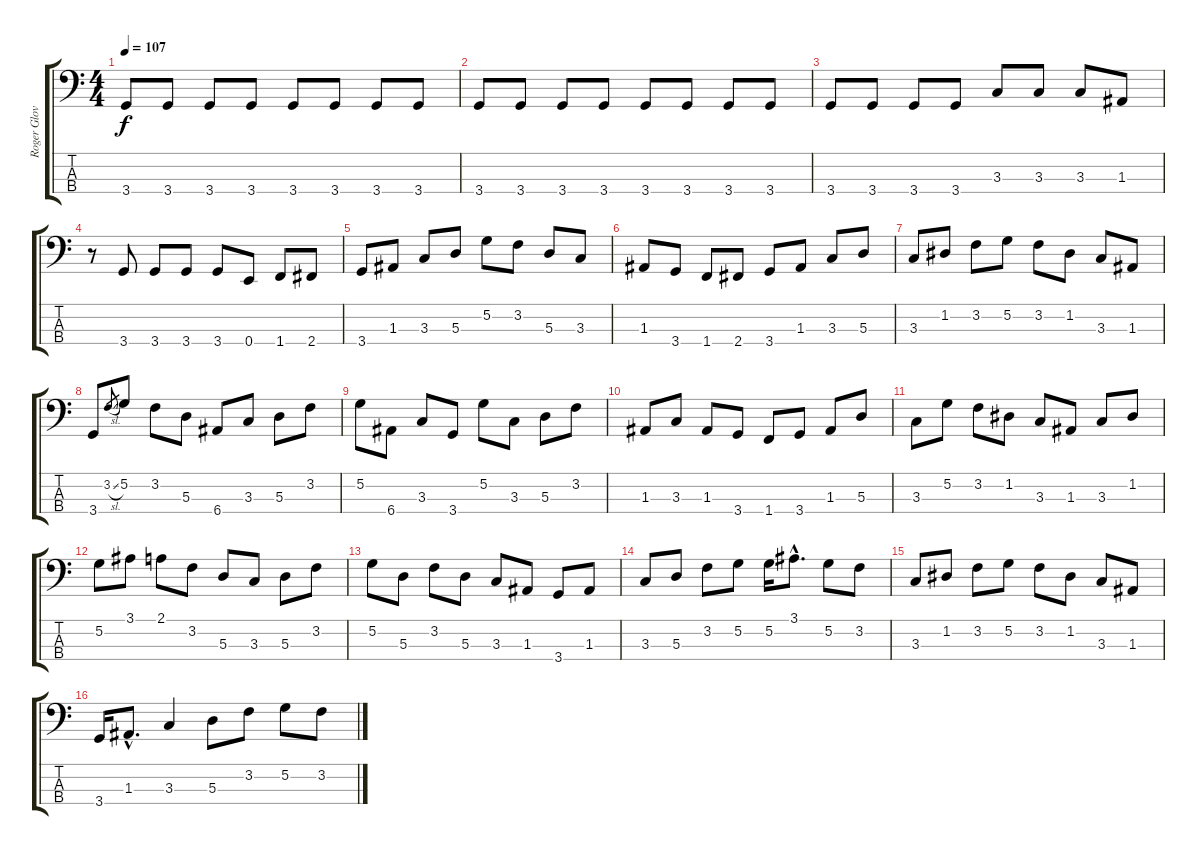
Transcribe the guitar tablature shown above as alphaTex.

\track ("Roger Glover" "Roger Glov") {instrument electricbasspick}
\staff {score tabs}
\tuning (G2 D2 A1 E1) {hide}
\ts (4 4)
\tempo 107
\clef f4
\ks c
3.4.8{dy f} 3.4.8 3.4.8 3.4.8 3.4.8 3.4.8 3.4.8 3.4.8 |
3.4.8 3.4.8 3.4.8 3.4.8 3.4.8 3.4.8 3.4.8 3.4.8 |
3.4.8 3.4.8 3.4.8 3.4.8 3.3.8 3.3.8 3.3.8 1.3.8 |
r.8 3.4.8 3.4.8 3.4.8 3.4.8 0.4.8 1.4.8 2.4.8 |
3.4.8 1.3.8 3.3.8 5.3.8 5.2.8 3.2.8 5.3.8 3.3.8 |
1.3.8 3.4.8 1.4.8 2.4.8 3.4.8 1.3.8 3.3.8 5.3.8 |
3.3.8 1.2.8 3.2.8 5.2.8 3.2.8 1.2.8 3.3.8 1.3.8 |
3.4.8 3.2{sl}.8{gr} 5.2.8 3.2.8 5.3.8 6.4.8 3.3.8 5.3.8 3.2.8 |
5.2.8 6.4.8 3.3.8 3.4.8 5.2.8 3.3.8 5.3.8 3.2.8 |
1.3.8 3.3.8 1.3.8 3.4.8 1.4.8 3.4.8 1.3.8 5.3.8 |
3.3.8 5.2.8 3.2.8 1.2.8 3.3.8 1.3.8 3.3.8 1.2.8 |
5.2.8 3.1.8 2.1.8 3.2.8 5.3.8 3.3.8 5.3.8 3.2.8 |
5.2.8 5.3.8 3.2.8 5.3.8 3.3.8 1.3.8 3.4.8 1.3.8 |
3.3.8 5.3.8 3.2.8 5.2.8 5.2.16 3.1{hac}.8{d} 5.2.8 3.2.8 |
3.3.8 1.2.8 3.2.8 5.2.8 3.2.8 1.2.8 3.3.8 1.3.8 |
3.4.16 1.3{hac}.8{d} 3.3.4 5.3.8 3.2.8 5.2.8 3.2.8
